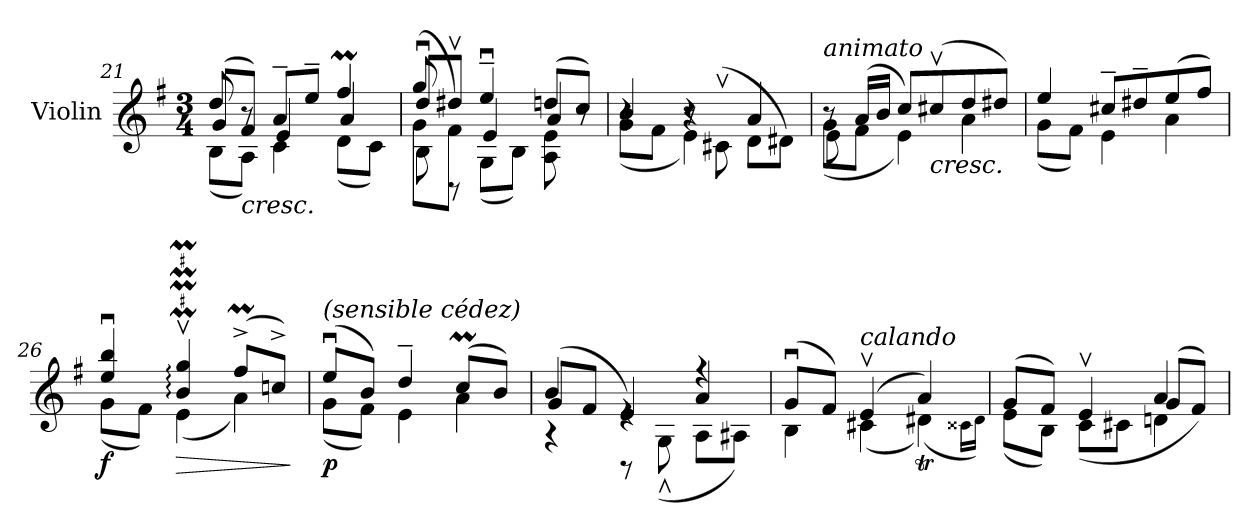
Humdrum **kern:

**kern	**dynam
*part1	*part1
*staff1	*staff1
*I"Violin	*
*I'Vln.	*
*clefG2	*
*k[f#]	*
*M3/4	*
=21	=21
*^	*
*	*^	*
8dd/	(<8B\L	(<8g!/L	.
!LO:TX:b:i:t=cresc.	!	!	!
8r	8A\J)	8f#!/J)	.
8a~/L	4c\	4e!/	.
8ee~/J	.	.	.
4ff#m/	(<8d\L	4a!/	.
.	8c\J)	.	.
=22	=22	=22	=22
*	*	*^	*
8ddu/L	8B\	(<8g!\L	8gg:/	.
8dd#Xv/J	8rBB	8f#!\J)	2ryy	.
4ee:u~/	(<8G\L	4e!/	.	.
.	8B\J)	.	.	.
(>8ddn:/L	8A\ 8e\	4a!/	.	.
8cc/J)	8r	.	8ryy	.
*	*	*v	*v	*
=23	=23	=23	=23
4b/	(<8g!\L	4r	.
.	8f#!\J	.	.
4r	4e!\)	8r	.
.	.	(<8c#Xv\	.
4a!/	4ryy	8d\L	.
.	.	8d#X\J)	.
!!LO:LB:g=z	!!	!!
=24	=24	=24	=24
!LO:TX:i:t=animato	!	!	!
8r	(<8g!\L	8e\	.
(>16a/LL	8f#!\J	2ryy	.
16b/JJ	.	.	.
8cc/L)	4e!\)	.	.
!LO:TX:b:i:t=cresc.	!	!	!
(>8cc#Xv/	.	.	.
8dd/	4a!\	.	.
8dd#X/J)	.	8ryy	.
*	*v	*v	*
=25	=25	=25
4ee/	(<8g!\L	.
.	8f#!\J)	.
8cc#X~/L	4e!\	.
8dd#X~/	.	.
(>8ee/	4a!\	.
8ff#/J)	.	.
=26	=26	=26
!	!	!LO:DY:b
4ee/u 4bb/u	(<8g!\L	f
.	8f#!\J)	.
!	!	!LO:HP:b
4b/:Mv 4gg/:Mv	(<4e!\	>
(>8ff#m^/L	4a!\)	.
8cc^/J)	.	.
*v	*v	*
.	]
=27	=27
*^	*
!LO:TX:i:t=(sensible cédez)	!	!
!	!	!LO:DY:b
(>8eeu/L	(<8g!\L	p
8b/J)	8f#!\J)	.
4dd~/	4e!\	.
(>8ccM/L	4a!\	.
8b/J)	.	.
!!LO:LB:g=z	!!
=28	=28	=28
*	*^	*
4b/	4rA	(<8g!/L	.
.	.	8f#!/J	.
4re	8rBB	4e!/)	.
.	(<8Gv\	.	.
4rff	8A\L	4a!/	.
.	8A#X\J)	.	.
*	*v	*v	*
=29	=29	=29
(>8gu!/L	4B\	.
8f#!/J)	.	.
!LO:TX:i:t=calando	!	!
(>4ev!/	(<4c#X\	.
4a!/)	(<4d#Xt\)	.
.	16qc##X\LL	.
.	16qd#\JJ)	.
=30	=30	=30
*	*^	*
(>8g!/L	(<8e\L	2ryy	.
8f#!/J)	8B\J)	.	.
4ev!/	(<8c\L	.	.
.	8c#X\J	.	.
4a!/	4dn\	(<8g/L	.
.	.	8f#/J))	.
*v	*v	*v	*
=	=
*-	*-
